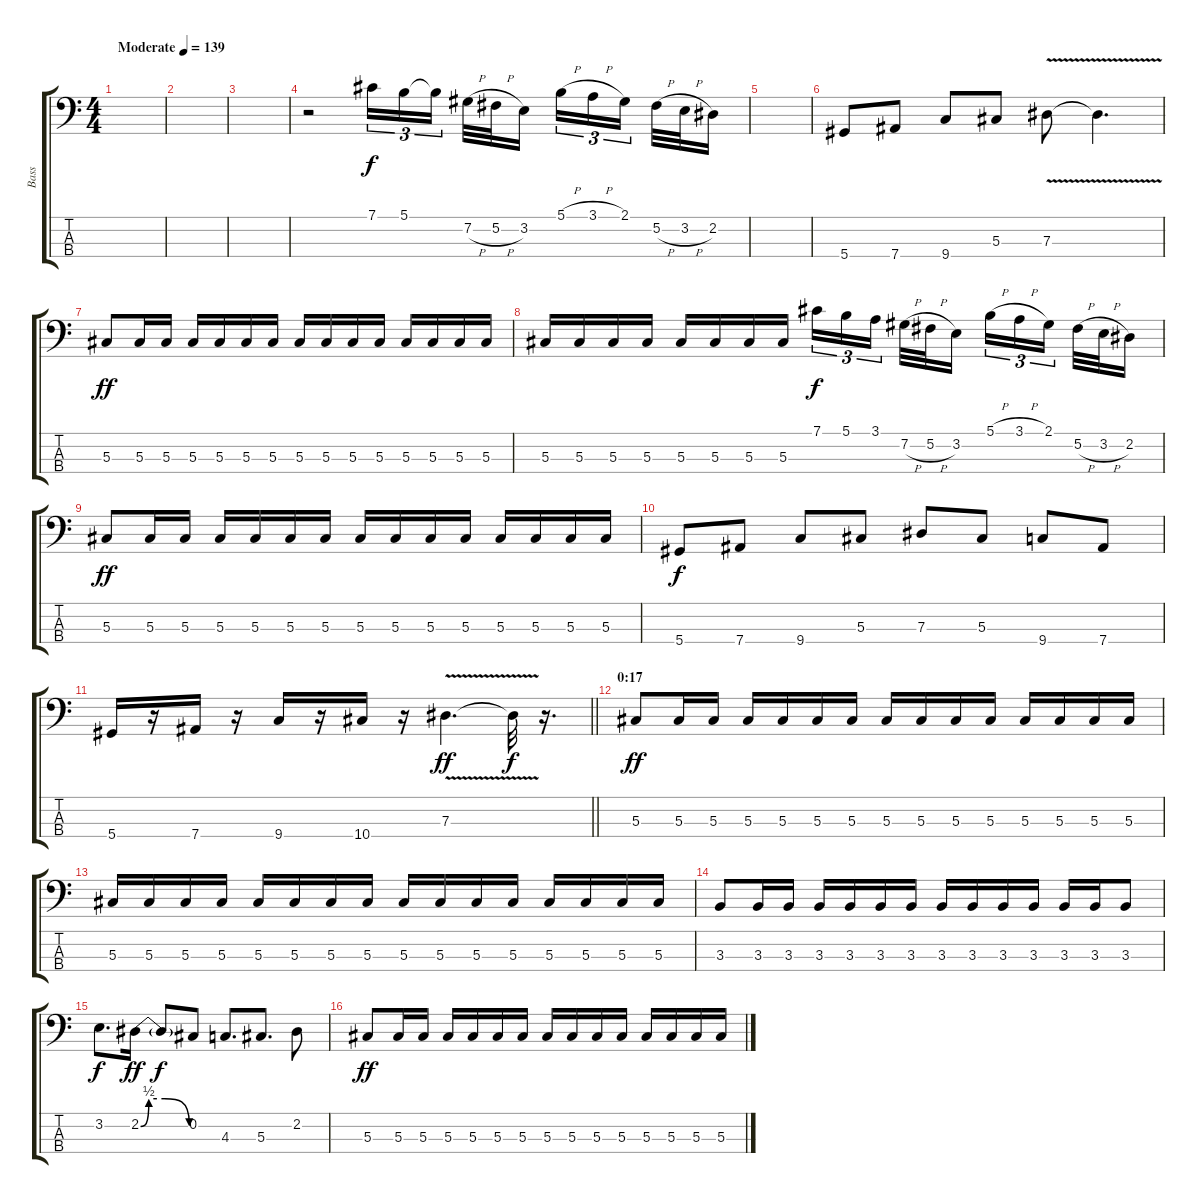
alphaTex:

\track ("Bass" "Bass") {instrument electricbasspick}
\staff {score tabs}
\tuning (Gb2 Db2 Ab1 Eb1) {hide}
\ts (4 4)
\tempo (139 "Moderate")
\clef f4
\ks c
|
|
|
r.2 7.1.16{tu (3 2)} 5.1.16{tu (3 2)} 5.1{t}.16{tu (3 2) beam splitsecondary} 7.2{h}.32 5.2{h}.32 3.2.16 5.1{h}.16{tu (3 2)} 3.1{h}.16{tu (3 2)} 2.1.16{tu (3 2) beam splitsecondary} 5.2{h}.32 3.2{h}.32 2.2.16 |
|
5.4.8 7.4.8 9.4.8 5.3.8 7.3{v}.8 7.3{t}.4{d} |
5.3.8{dy ff} 5.3.16 5.3.16 5.3.16 5.3.16 5.3.16 5.3.16 5.3.16 5.3.16 5.3.16 5.3.16 5.3.16 5.3.16 5.3.16 5.3.16 |
5.3.16 5.3.16 5.3.16 5.3.16 5.3.16 5.3.16 5.3.16 5.3.16 7.1.16{tu (3 2) dy f} 5.1.16{tu (3 2)} 3.1.16{tu (3 2) beam splitsecondary} 7.2{h}.32 5.2{h}.32 3.2.16 5.1{h}.16{tu (3 2)} 3.1{h}.16{tu (3 2)} 2.1.16{tu (3 2) beam splitsecondary} 5.2{h}.32 3.2{h}.32 2.2.16 |
5.3.8{dy ff} 5.3.16 5.3.16 5.3.16 5.3.16 5.3.16 5.3.16 5.3.16 5.3.16 5.3.16 5.3.16 5.3.16 5.3.16 5.3.16 5.3.16 |
5.4.8{dy f} 7.4.8 9.4.8 5.3.8 7.3.8 5.3.8 9.4.8 7.4.8 |
\barLineRight lightlight
5.4.16 r.16 7.4.16 r.16 9.4.16 r.16 10.4.16 r.16 7.3{v}.4{d dy ff} 7.3{t}.32{dy f} r.16{d} |
\section ("" "0:17")
5.3.8{dy ff} 5.3.16 5.3.16 5.3.16 5.3.16 5.3.16 5.3.16 5.3.16 5.3.16 5.3.16 5.3.16 5.3.16 5.3.16 5.3.16 5.3.16 |
5.3.16 5.3.16 5.3.16 5.3.16 5.3.16 5.3.16 5.3.16 5.3.16 5.3.16 5.3.16 5.3.16 5.3.16 5.3.16 5.3.16 5.3.16 5.3.16 |
3.3.8 3.3.16 3.3.16 3.3.16 3.3.16 3.3.16 3.3.16 3.3.16 3.3.16 3.3.16 3.3.16 3.3.16 3.3.16 3.3.8 |
3.2.8{d dy f} 2.2{be (custom 0 0 10 2 20 2 30 2 60 0)}.16{dy ff} 2.2{t}.8{dy f} 0.2.8 4.3.8{d} 5.3.8{d} 2.2.8 |
5.3.8{dy ff} 5.3.16 5.3.16 5.3.16 5.3.16 5.3.16 5.3.16 5.3.16 5.3.16 5.3.16 5.3.16 5.3.16 5.3.16 5.3.16 5.3.16
